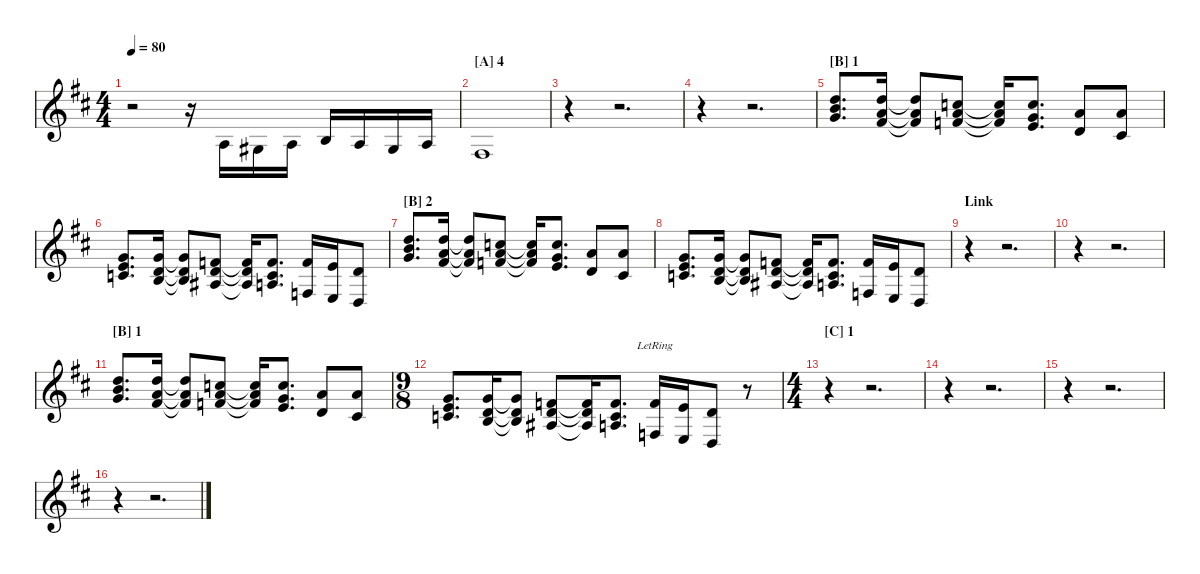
\hideDynamics
\bracketExtendMode nobrackets
\singleTrackTrackNamePolicy hidden
\multiTrackTrackNamePolicy hidden
\otherSystemsTrackNameOrientation horizontal
\track ("Piste 5" "S-Gt") {instrument brasssection}
\staff {score}
\tuning (E4 B3 G3 D3 A2 E2)
\ts (4 4)
\tempo 80
\clef g2
\ks d
r.2{dy f beam Down} r.16{beam Down} 2.3{acc forcenatural}.16{beam Up} 1.3{acc #}.16{beam Up} 2.3{acc forcenatural}.16{beam Up} 0.2{acc forcenatural}.16{beam Up} 2.3{acc forcenatural}.16{beam Up} 1.3{acc #}.16{beam Up} 2.3{acc forcenatural}.16{beam Up} |
\section ("A" "4")
4.4{acc #}.1{beam Up} |
r.4{beam Down} r.2{d beam Down} |
r.4{beam Down} r.2{d beam Down} |
\section ("B" "1")
(3.1{acc forcenatural} 12.2{acc forcenatural} 19.3{acc forcenatural}).8{d beam Up} (10.1{acc forcenatural} 10.2{acc forcenatural} 11.3{acc #}).16{beam Up} (10.1{t acc forcenatural} 10.2{t acc forcenatural} 11.3{t acc #}).8{beam Up} (8.1{acc forcenatural} 10.2{acc forcenatural} 10.3{acc forcenatural}).8{beam Up} (8.1{t acc forcenatural} 10.2{t acc forcenatural} 10.3{t acc forcenatural}).16{beam Up} (8.1{acc forcenatural} 8.2{acc forcenatural} 14.4{acc forcenatural}).8{d beam Up} (5.1{acc forcenatural} 3.2{acc forcenatural}).8{beam Up} (5.1{acc forcenatural} 2.2{acc #}).8{beam Up} |
(0.1{acc forcenatural} 1.2{acc forcenatural} 12.3{acc forcenatural}).8{d beam Up} (8.2{acc forcenatural} 7.3{acc forcenatural} 9.4{acc forcenatural}).16{beam Up} (8.2{t acc forcenatural} 7.3{t acc forcenatural} 9.4{t acc forcenatural}).8{beam Up} (1.1{acc forcenatural} 3.2{acc forcenatural} 3.3{acc #}).8{beam Up} (1.1{t acc forcenatural} 3.2{t acc forcenatural} 3.3{t acc #}).16{beam Up} (1.1{acc forcenatural} 1.2{acc forcenatural} 2.3{acc forcenatural}).8{d beam Up} (1.1{acc forcenatural} 3.4{acc forcenatural}).16{beam Up} (0.1{acc forcenatural} 2.4{acc forcenatural}).16{beam Up} (3.2{acc forcenatural} 0.4{acc forcenatural}).8{beam Up} |
\section ("B" "2")
(3.1{acc forcenatural} 12.2{acc forcenatural} 19.3{acc forcenatural}).8{d beam Up} (10.1{acc forcenatural} 10.2{acc forcenatural} 11.3{acc #}).16{beam Up} (10.1{t acc forcenatural} 10.2{t acc forcenatural} 11.3{t acc #}).8{beam Up} (8.1{acc forcenatural} 10.2{acc forcenatural} 10.3{acc forcenatural}).8{beam Up} (8.1{t acc forcenatural} 10.2{t acc forcenatural} 10.3{t acc forcenatural}).16{beam Up} (8.1{acc forcenatural} 8.2{acc forcenatural} 14.4{acc forcenatural}).8{d beam Up} (5.1{acc forcenatural} 3.2{acc forcenatural}).8{beam Up} (5.1{acc forcenatural} 2.2{acc #}).8{beam Up} |
(0.1{acc forcenatural} 1.2{acc forcenatural} 12.3{acc forcenatural}).8{d beam Up} (8.2{acc forcenatural} 7.3{acc forcenatural} 9.4{acc forcenatural}).16{beam Up} (8.2{t acc forcenatural} 7.3{t acc forcenatural} 9.4{t acc forcenatural}).8{beam Up} (1.1{acc forcenatural} 3.2{acc forcenatural} 3.3{acc #}).8{beam Up} (1.1{t acc forcenatural} 3.2{t acc forcenatural} 3.3{t acc #}).16{beam Up} (1.1{acc forcenatural} 1.2{acc forcenatural} 2.3{acc forcenatural}).8{d beam Up} (1.1{acc forcenatural} 3.4{acc forcenatural}).16{beam Up} (0.1{acc forcenatural} 2.4{acc forcenatural}).16{beam Up} (3.2{acc forcenatural} 0.4{acc forcenatural}).8{beam Up} |
\section ("" "Link")
r.4{beam Down} r.2{d beam Down} |
r.4{beam Down} r.2{d beam Down} |
\section ("B" "1")
(3.1{acc forcenatural} 12.2{acc forcenatural} 19.3{acc forcenatural}).8{d beam Up} (10.1{acc forcenatural} 10.2{acc forcenatural} 11.3{acc #}).16{beam Up} (10.1{t acc forcenatural} 10.2{t acc forcenatural} 11.3{t acc #}).8{beam Up} (8.1{acc forcenatural} 10.2{acc forcenatural} 10.3{acc forcenatural}).8{beam Up} (8.1{t acc forcenatural} 10.2{t acc forcenatural} 10.3{t acc forcenatural}).16{beam Up} (8.1{acc forcenatural} 8.2{acc forcenatural} 14.4{acc forcenatural}).8{d beam Up} (5.1{acc forcenatural} 3.2{acc forcenatural}).8{beam Up} (5.1{acc forcenatural} 2.2{acc #}).8{beam Up} |
\ts (9 8)
(0.1{acc forcenatural} 1.2{acc forcenatural} 12.3{acc forcenatural}).8{d beam Up} (8.2{acc forcenatural} 7.3{acc forcenatural} 9.4{acc forcenatural}).16{beam Up} (8.2{t acc forcenatural} 7.3{t acc forcenatural} 9.4{t acc forcenatural}).8{beam Up} (1.1{acc forcenatural} 3.2{acc forcenatural} 3.3{acc #}).8{beam Up} (1.1{t acc forcenatural} 3.2{t acc forcenatural} 3.3{t acc #}).16{beam Up} (1.1{acc forcenatural} 1.2{acc forcenatural} 2.3{acc forcenatural}).8{d beam Up} (1.1{acc forcenatural} 3.4{lr acc forcenatural}).16{beam Up} (0.1{acc forcenatural} 2.4{acc forcenatural}).16{beam Up} (3.2{acc forcenatural} 0.4{acc forcenatural}).8{beam Up} r.8{beam Up} |
\ts (4 4)
\section ("C" "1")
r.4{beam Down} r.2{d beam Down} |
r.4{beam Down} r.2{d beam Down} |
r.4{beam Down} r.2{d beam Down} |
r.4{beam Down} r.2{d beam Down}
